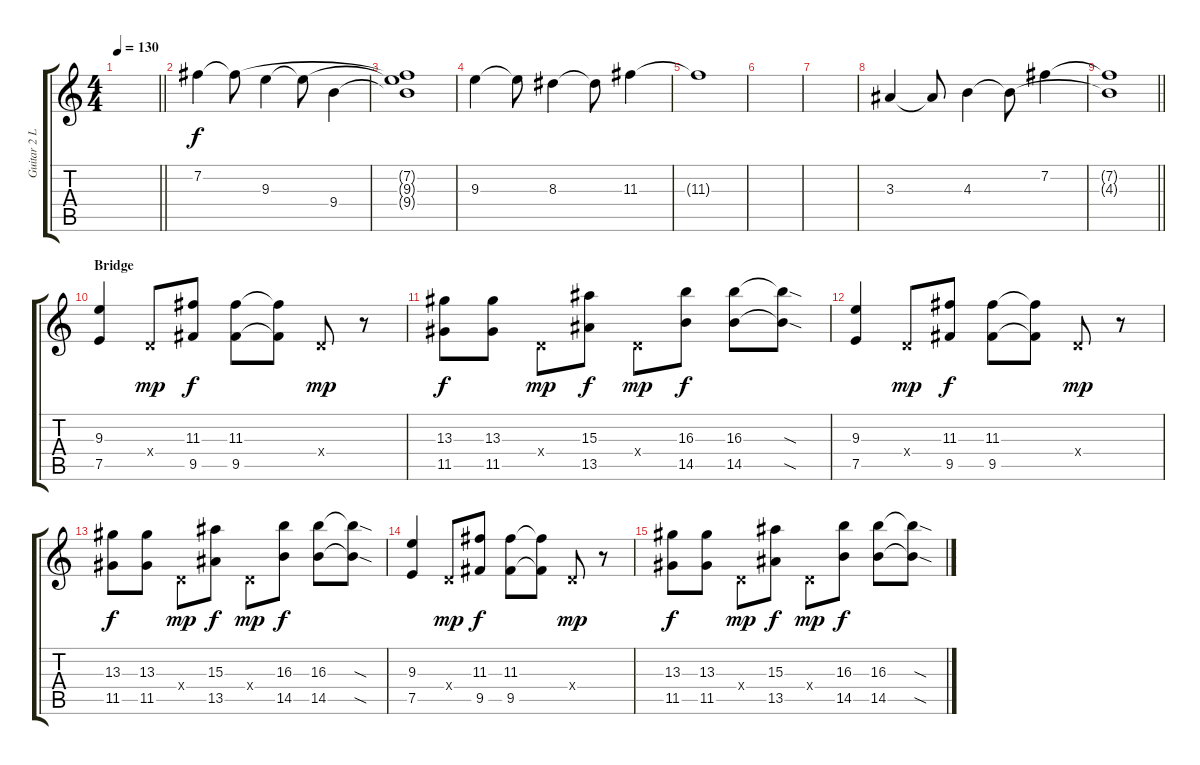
\track ("Guitar 2 L" "Guitar 2 L") {instrument distortionguitar}
\staff {score tabs}
\tuning (E4 B3 G3 D3 A2 E2) {hide}
\ts (4 4)
\tempo 130
\clef g2
\barLineRight lightlight
\ks c
|
\section ("" "")
7.2.4{volume 10 balance 0 instrument electricguitarclean} 7.2{t}.8 9.3.4 9.3{t}.8 9.4.4 |
(7.2{t} 9.3{t} 9.4{t}).1 |
9.3.4 9.3{t}.8 8.3.4 8.3{t}.8 11.3.4 |
11.3{t}.1 |
|
|
3.3.4 3.3{t}.8 4.3.4 4.3{t}.8 7.2.4 |
\barLineRight lightlight
(7.2{t} 4.3{t}).1 |
\section ("" "Bridge")
(9.3 7.5).4{volume 9 balance 4 instrument distortionguitar} 0.4{x}.8{dy mp} (11.3 9.5).8{dy f} (11.3 9.5).8 (11.3{t} 9.5{t}).8 0.4{x}.8{dy mp} r.8 |
(13.3 11.5).8{dy f} (13.3 11.5).8 0.4{x}.8{dy mp} (15.3 13.5).8{dy f} 0.4{x}.8{dy mp} (16.3 14.5).8{dy f} (16.3 14.5).8 (16.3{sod t} 14.5{sod t}).8 |
(9.3 7.5).4 0.4{x}.8{dy mp} (11.3 9.5).8{dy f} (11.3 9.5).8 (11.3{t} 9.5{t}).8 0.4{x}.8{dy mp} r.8 |
(13.3 11.5).8{dy f} (13.3 11.5).8 0.4{x}.8{dy mp} (15.3 13.5).8{dy f} 0.4{x}.8{dy mp} (16.3 14.5).8{dy f} (16.3 14.5).8 (16.3{sod t} 14.5{sod t}).8 |
(9.3 7.5).4{balance 4} 0.4{x}.8{dy mp} (11.3 9.5).8{dy f} (11.3 9.5).8 (11.3{t} 9.5{t}).8 0.4{x}.8{dy mp} r.8 |
(13.3 11.5).8{dy f} (13.3 11.5).8 0.4{x}.8{dy mp} (15.3 13.5).8{dy f} 0.4{x}.8{dy mp} (16.3 14.5).8{dy f} (16.3 14.5).8 (16.3{sod t} 14.5{sod t}).8
